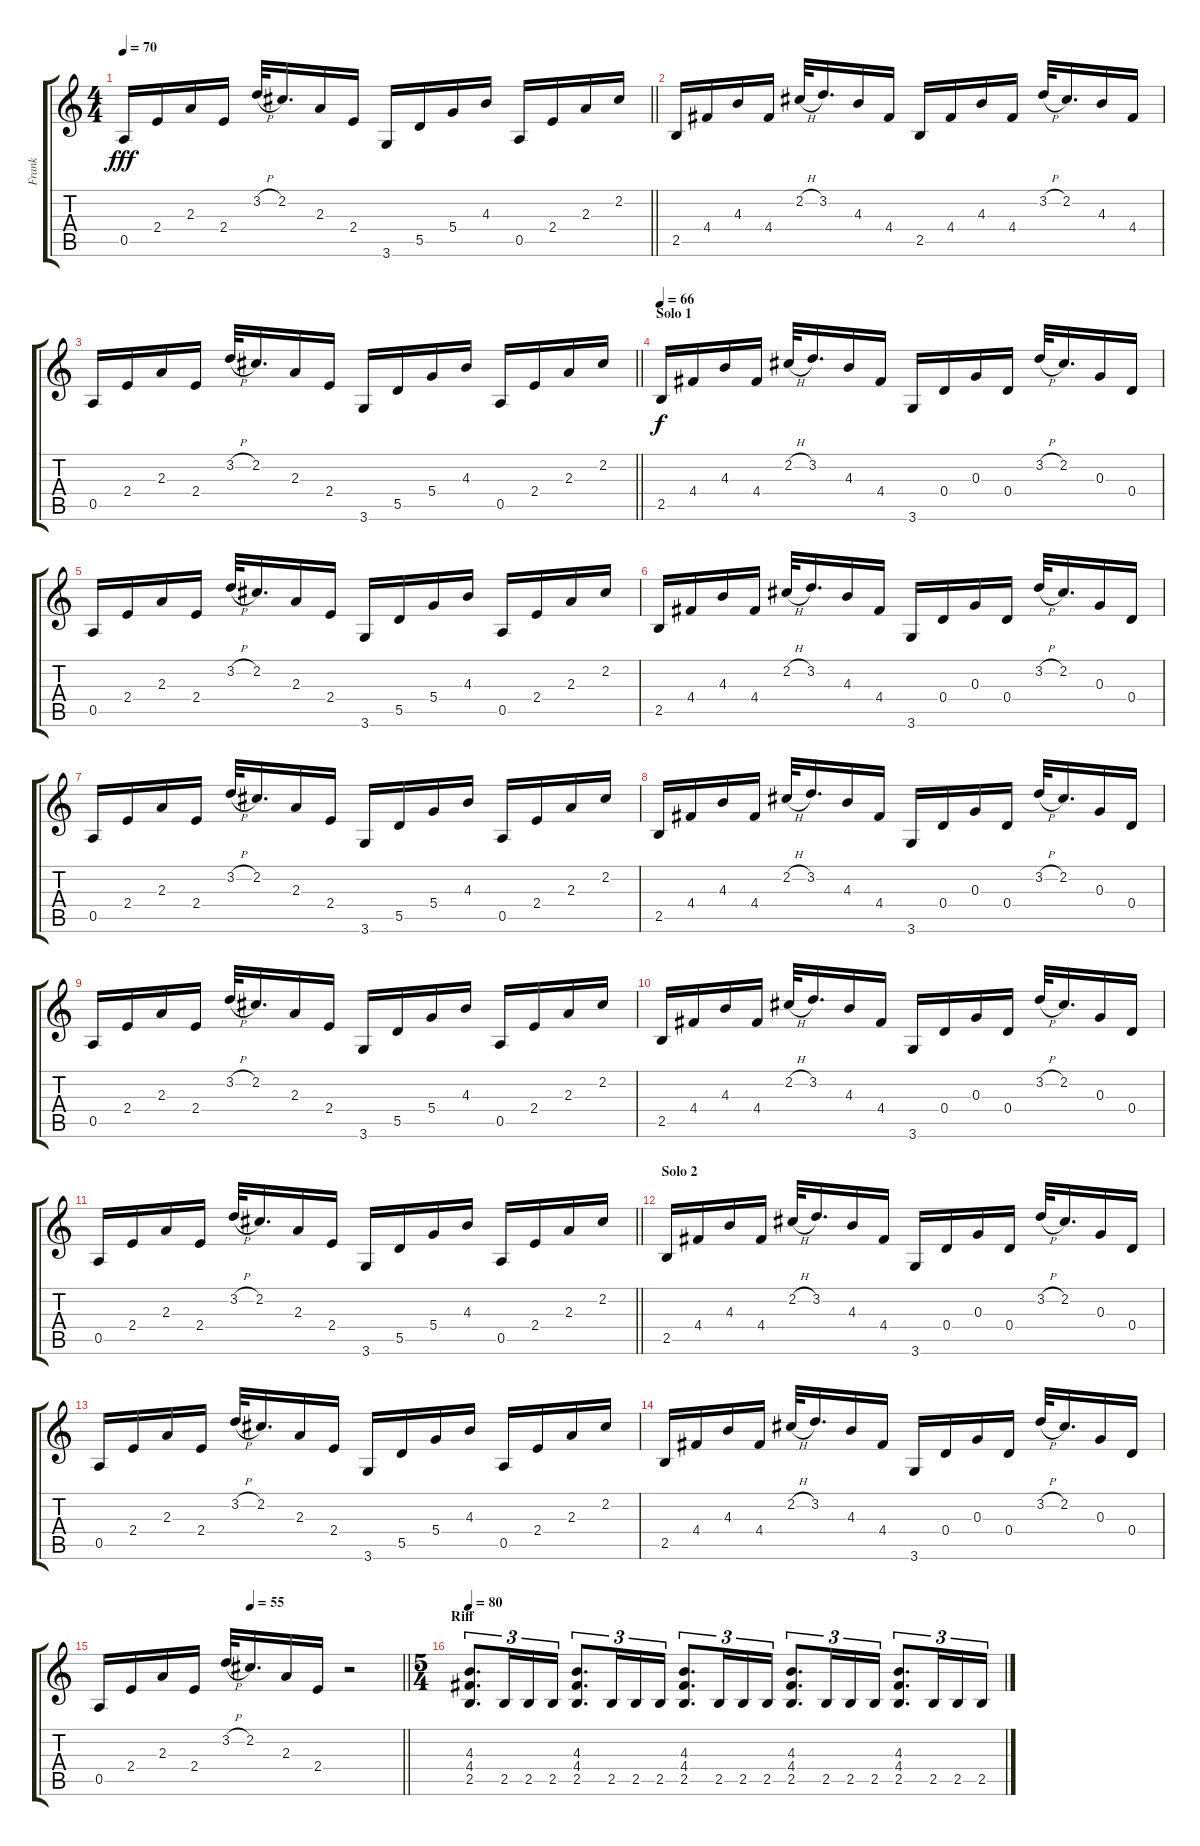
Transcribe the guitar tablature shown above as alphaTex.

\track ("Frank" "Frank") {instrument distortionguitar}
\staff {score tabs}
\tuning (E4 B3 G3 D3 A2 E2) {hide}
\ts (4 4)
\tempo 70
\clef g2
\barLineRight lightlight
\ks c
0.5.16{dy fff} 2.4.16 2.3.16 2.4.16 3.2{h}.32 2.2.16{d} 2.3.16 2.4.16 3.6.16 5.5.16 5.4.16 4.3.16 0.5.16 2.4.16 2.3.16 2.2.16 |
2.5.16 4.4.16 4.3.16 4.4.16 2.2{h}.32 3.2.16{d} 4.3.16 4.4.16 2.5.16 4.4.16 4.3.16 4.4.16 3.2{h}.32 2.2.16{d} 4.3.16 4.4.16 |
\barLineRight lightlight
0.5.16 2.4.16 2.3.16 2.4.16 3.2{h}.32 2.2.16{d} 2.3.16 2.4.16 3.6.16 5.5.16 5.4.16 4.3.16 0.5.16 2.4.16 2.3.16 2.2.16 |
\section ("" "Solo 1")
\tempo 66
2.5.16{dy f volume 12} 4.4.16 4.3.16 4.4.16 2.2{h}.32 3.2.16{d} 4.3.16 4.4.16 3.6.16 0.4.16 0.3.16 0.4.16 3.2{h}.32 2.2.16{d} 0.3.16 0.4.16 |
0.5.16 2.4.16 2.3.16 2.4.16 3.2{h}.32 2.2.16{d} 2.3.16 2.4.16 3.6.16 5.5.16 5.4.16 4.3.16 0.5.16 2.4.16 2.3.16 2.2.16 |
2.5.16 4.4.16 4.3.16 4.4.16 2.2{h}.32 3.2.16{d} 4.3.16 4.4.16 3.6.16 0.4.16 0.3.16 0.4.16 3.2{h}.32 2.2.16{d} 0.3.16 0.4.16 |
0.5.16 2.4.16 2.3.16 2.4.16 3.2{h}.32 2.2.16{d} 2.3.16 2.4.16 3.6.16 5.5.16 5.4.16 4.3.16 0.5.16 2.4.16 2.3.16 2.2.16 |
2.5.16 4.4.16 4.3.16 4.4.16 2.2{h}.32 3.2.16{d} 4.3.16 4.4.16 3.6.16 0.4.16 0.3.16 0.4.16 3.2{h}.32 2.2.16{d} 0.3.16 0.4.16 |
0.5.16 2.4.16 2.3.16 2.4.16 3.2{h}.32 2.2.16{d} 2.3.16 2.4.16 3.6.16 5.5.16 5.4.16 4.3.16 0.5.16 2.4.16 2.3.16 2.2.16 |
2.5.16 4.4.16 4.3.16 4.4.16 2.2{h}.32 3.2.16{d} 4.3.16 4.4.16 3.6.16 0.4.16 0.3.16 0.4.16 3.2{h}.32 2.2.16{d} 0.3.16 0.4.16 |
\barLineRight lightlight
0.5.16 2.4.16 2.3.16 2.4.16 3.2{h}.32 2.2.16{d} 2.3.16 2.4.16 3.6.16 5.5.16 5.4.16 4.3.16 0.5.16 2.4.16 2.3.16 2.2.16 |
\section ("" "Solo 2")
2.5.16{volume 12} 4.4.16 4.3.16 4.4.16 2.2{h}.32 3.2.16{d} 4.3.16 4.4.16 3.6.16 0.4.16 0.3.16 0.4.16 3.2{h}.32 2.2.16{d} 0.3.16 0.4.16 |
0.5.16 2.4.16 2.3.16 2.4.16 3.2{h}.32 2.2.16{d} 2.3.16 2.4.16 3.6.16 5.5.16 5.4.16 4.3.16 0.5.16 2.4.16 2.3.16 2.2.16 |
2.5.16 4.4.16 4.3.16 4.4.16 2.2{h}.32 3.2.16{d} 4.3.16 4.4.16 3.6.16 0.4.16 0.3.16 0.4.16 3.2{h}.32 2.2.16{d} 0.3.16 0.4.16 |
\tempo (55 0.5)
\barLineRight lightlight
0.5.16 2.4.16 2.3.16 2.4.16 3.2{h}.32 2.2.16{d} 2.3.16 2.4.16 r.2 |
\ts (5 4)
\section ("" "Riff ")
\tempo 80
(4.3 4.4 2.5).8{d tu (3 2) volume 10 balance 11 instrument distortionguitar} 2.5.16{tu (3 2)} 2.5.16{tu (3 2)} 2.5.16{tu (3 2)} (4.3 4.4 2.5).8{d tu (3 2)} 2.5.16{tu (3 2)} 2.5.16{tu (3 2)} 2.5.16{tu (3 2)} (4.3 4.4 2.5).8{d tu (3 2)} 2.5.16{tu (3 2)} 2.5.16{tu (3 2)} 2.5.16{tu (3 2)} (4.3 4.4 2.5).8{d tu (3 2)} 2.5.16{tu (3 2)} 2.5.16{tu (3 2)} 2.5.16{tu (3 2)} (4.3 4.4 2.5).8{d tu (3 2)} 2.5.16{tu (3 2)} 2.5.16{tu (3 2)} 2.5.16{tu (3 2)}
